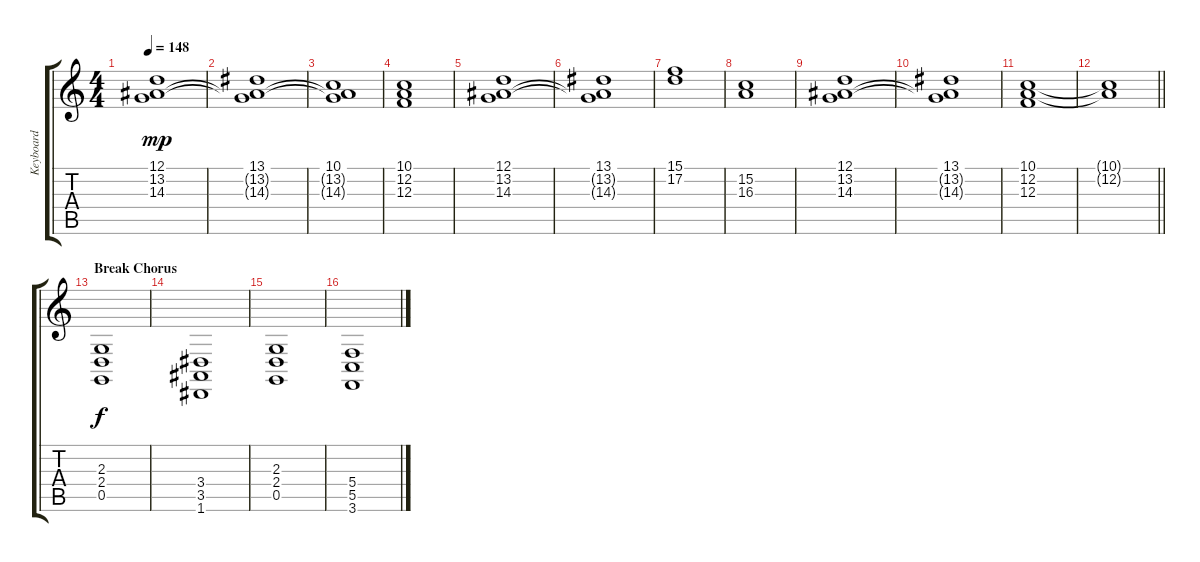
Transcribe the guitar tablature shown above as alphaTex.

\track ("Keyboard" "Keyboard") {instrument stringensemble1}
\staff {score tabs}
\tuning (D4 A3 F3 C3 G2 D2) {hide}
\ts (4 4)
\tempo 148
\clef g2
\ks c
(12.1 13.2 14.3).1{dy mp} |
(13.1 13.2{t} 14.3{t}).1 |
(10.1 13.2{t} 14.3{t}).1 |
(10.1 12.2 12.3).1 |
(12.1 13.2 14.3).1 |
(13.1 13.2{t} 14.3{t}).1 |
(15.1 17.2).1 |
(15.2 16.3).1 |
(12.1 13.2 14.3).1 |
(13.1 13.2{t} 14.3{t}).1 |
(10.1 12.2 12.3).1 |
\barLineRight lightlight
(10.1{t} 12.2{t}).1 |
\section ("" "Break Chorus")
(2.3 2.4 0.5).1{dy f instrument stringensemble1} |
(3.4 3.5 1.6).1 |
(2.3 2.4 0.5).1 |
(5.4 5.5 3.6).1
